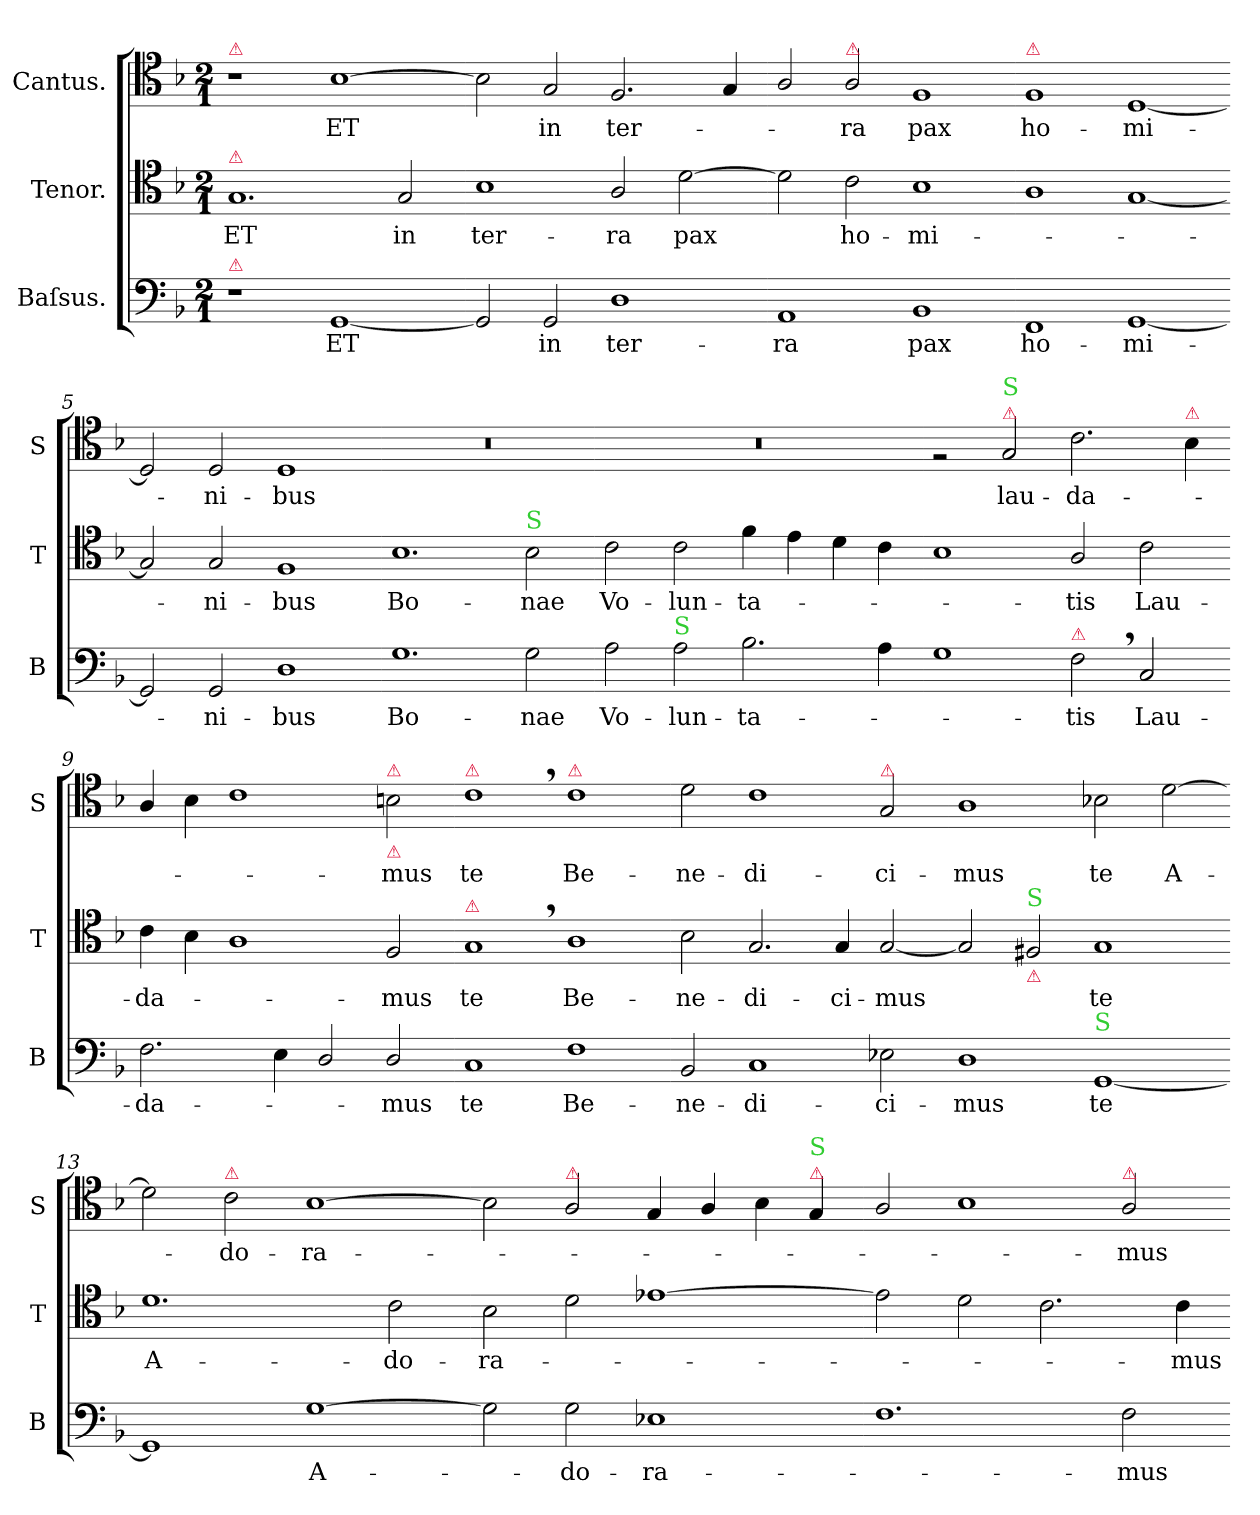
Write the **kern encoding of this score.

**kern	**text	**kern	**text	**kern	**text
*part3	*part3	*part2	*part2	*part1	*part1
*staff3	*staff3	*staff2	*staff2	*staff1	*staff1
*I"Baſsus.	*	*I"Tenor.	*	*I"Cantus.	*
*I'B	*	*I'T	*	*I'S	*
*clefF4	*	*clefC4	*	*clefC4	*
*k[b-]	*	*k[b-]	*	*k[b-]	*
*F:	*	*F:	*	*F:	*
*M2/1	*	*M2/1	*	*M2/1	*
=1	=1	=1	=1	=1	=1
!	!	!	!	!LO:TX:a:color=crimson:t=⚠	!
!	!	!LO:TX:a:color=crimson:t=⚠	!	!	!
!LO:TX:a:color=crimson:t=⚠	!	!	!	!	!
1r	.	1.G	ET	1r	.
[1GG	ET	.	.	[1B-	ET
.	.	2G/	in	.	.
=2-	=2-	=2-	=2-	=2-	=2-
2GG]	.	1B-	ter-	2B-]	.
2GG/	in	.	.	2G/	in
1D	ter-	2A/	-ra	2.F/	ter-
.	.	[2d\	pax	.	.
.	.	.	.	4G/	.
=3-	=3-	=3-	=3-	=3-	=3-
1AA	-ra	2d\]	.	2A/	.
!	!	!	!	!LO:TX:a:color=crimson:t=⚠	!
.	.	2c\	ho-	2A/	-ra
1BB-	pax	1B-	-mi-	1F	pax
=4-	=4-	=4-	=4-	=4-	=4-
!	!	!	!	!LO:TX:a:color=crimson:t=⚠	!
1FF	ho-	1A	.	1F	ho-
[1GG	-mi-	[1G	.	[1D	-mi-
=5-	=5-	=5-	=5-	=5-	=5-
2GG]	.	2G]	.	2D]	.
2GG/	-ni-	2G/	-ni-	2D/	-ni-
1D	-bus	1F	-bus	1D	-bus
=6-	=6-	=6-	=6-	=6-	=6-
1.G	Bo-	1.B-	Bo-	0r	.
!	!	!LO:TX:a:color=limegreen:t=S	!	!	!
2G\	-nae	2B-\	-nae	.	.
=7-	=7-	=7-	=7-	=7-	=7-
2A\	Vo-	2c\	Vo-	0r	.
!LO:TX:a:color=limegreen:t=S	!	!	!	!	!
2A\	-lun-	2c\	-lun-	.	.
2.B-\	-ta-	4f\	-ta-	.	.
.	.	4e\	.	.	.
.	.	4d\	.	.	.
4A\	.	4c\	.	.	.
=8-	=8-	=8-	=8-	=8-	=8-
1G	.	1B-	.	2rF	.
!	!	!	!	!LO:TX:a:color=crimson:t=⚠	!
!	!	!	!	!LO:TX:a:color=limegreen:t=S	!
.	.	.	.	2G/	lau-
!LO:TX:a:color=crimson:t=⚠	!	!	!	!	!
2F,<\	-tis	2A/	-tis	2.c\	-da-
2C/	Lau-	2c\	Lau-	.	.
!	!	!	!	!LO:TX:a:color=crimson:t=⚠	!
.	.	.	.	4B-\	.
=9-	=9-	=9-	=9-	=9-	=9-
2.F\	-da-	4c\	-da-	4A/	.
.	.	4B-\	.	4B-\	.
.	.	1A	.	1c	.
4E\	.	.	.	.	.
2D/	.	.	.	.	.
!	!	!	!	!LO:TX:a:color=crimson:t=⚠	!
!	!	!	!	!LO:TX:b:color=crimson:t=⚠	!
2D/	-mus	2F/	-mus	2Bn\	-mus
=10-	=10-	=10-	=10-	=10-	=10-
!	!	!	!	!LO:TX:a:color=crimson:t=⚠	!
!	!	!LO:TX:a:color=crimson:t=⚠	!	!	!
1C	te	1G,<	te	1c,<	te
!	!	!	!	!LO:TX:a:color=crimson:t=⚠	!
1F	Be-	1A	Be-	1c	Be-
=11-	=11-	=11-	=11-	=11-	=11-
2BB-/	-ne-	2B-\	-ne-	2d\	-ne-
1C	-di-	2.G/	-di-	1c	-di-
.	.	4G/	-ci-	.	.
!	!	!	!	!LO:TX:a:color=crimson:t=⚠	!
2E-X\	-ci-	[2G/	-mus	2G/	-ci-
=12-	=12-	=12-	=12-	=12-	=12-
1D	-mus	2G/]	.	1A	-mus
!	!	!LO:TX:a:color=limegreen:t=S	!	!	!
!	!	!LO:TX:b:color=crimson:t=⚠	!	!	!
.	.	2F#X/	.	.	.
!LO:TX:a:color=limegreen:t=S	!	!	!	!	!
[1GG	te	1G	te	2B-X\	te
.	.	.	.	[2d\	A-
=13-	=13-	=13-	=13-	=13-	=13-
1GG]	.	1.d	A-	2d\]	.
!	!	!	!	!LO:TX:a:color=crimson:t=⚠	!
.	.	.	.	2c\	-do-
[1G	A-	.	.	[1B-	-ra-
.	.	2c\	-do-	.	.
=14-	=14-	=14-	=14-	=14-	=14-
2G]	.	2B-\	-ra-	2B-]	.
!	!	!	!	!LO:TX:a:color=crimson:t=⚠	!
2G\	-do-	2d\	.	2A/	.
1E-X	-ra-	[1e-X	.	4G/	.
.	.	.	.	4A/	.
.	.	.	.	4B-\	.
!	!	!	!	!LO:TX:a:color=crimson:t=⚠	!
!	!	!	!	!LO:TX:a:color=limegreen:t=S	!
.	.	.	.	4G/	.
=15-	=15-	=15-	=15-	=15-	=15-
1.F	.	2e-]	.	2A/	.
.	.	2d\	.	1B-	.
.	.	2.c\	.	.	.
!	!	!	!	!LO:TX:a:color=crimson:t=⚠	!
2F\	-mus	.	.	2A/	-mus
.	.	4c\	-mus	.	.
=-	=-	=-	=-	=-	=-
*-	*-	*-	*-	*-	*-
